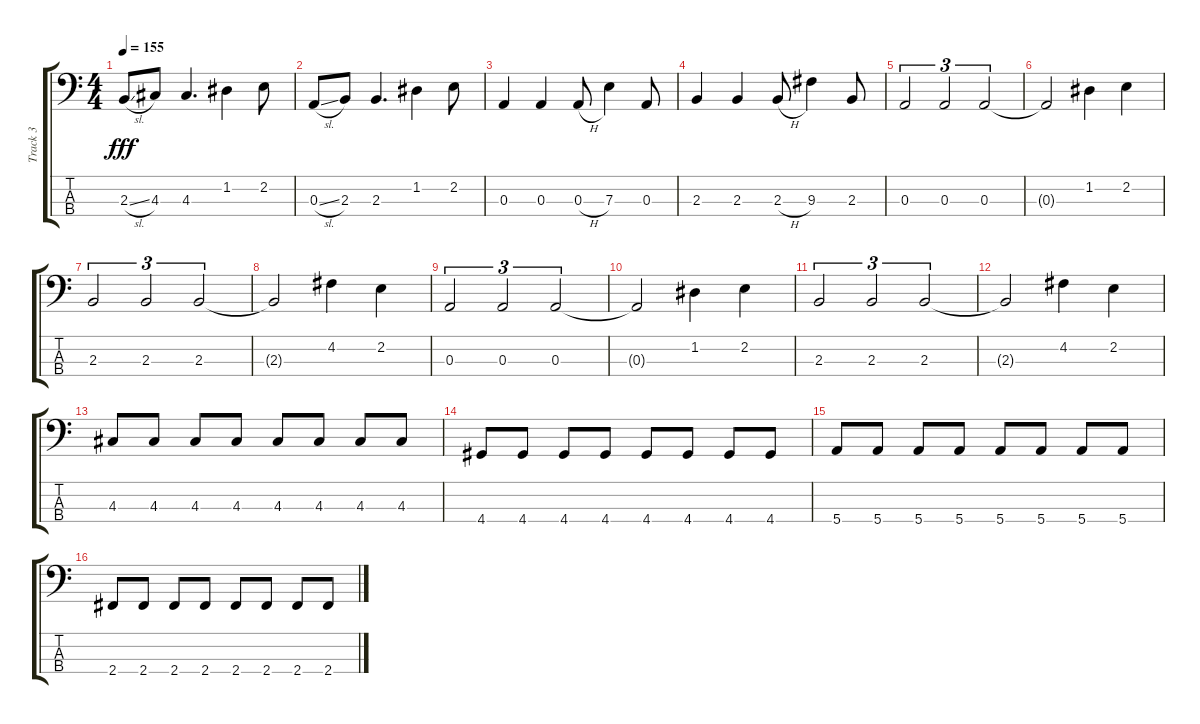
\track ("Track 3" "Track 3") {instrument electricbasspick}
\staff {score tabs}
\tuning (G2 D2 A1 E1) {hide}
\ts (4 4)
\tempo 155
\clef f4
\ks c
2.3{sl}.8{dy fff} 4.3.8 4.3.4{d} 1.2.4 2.2.8 |
0.3{sl}.8 2.3.8 2.3.4{d} 1.2.4 2.2.8 |
0.3.4 0.3.4 0.3{h}.8 7.3.4 0.3.8 |
2.3.4 2.3.4 2.3{h}.8 9.3.4 2.3.8 |
0.3.2{tu (3 2)} 0.3.2{tu (3 2)} 0.3.2{tu (3 2)} |
0.3{t}.2 1.2.4 2.2.4 |
2.3.2{tu (3 2) txt " "} 2.3.2{tu (3 2)} 2.3.2{tu (3 2)} |
2.3{t}.2 4.2.4 2.2.4 |
0.3.2{tu (3 2)} 0.3.2{tu (3 2)} 0.3.2{tu (3 2)} |
0.3{t}.2 1.2.4 2.2.4 |
2.3.2{tu (3 2)} 2.3.2{tu (3 2)} 2.3.2{tu (3 2)} |
2.3{t}.2 4.2.4 2.2.4 |
4.3.8 4.3.8 4.3.8 4.3.8 4.3.8 4.3.8 4.3.8 4.3.8 |
4.4.8 4.4.8 4.4.8 4.4.8 4.4.8 4.4.8 4.4.8 4.4.8 |
5.4.8 5.4.8 5.4.8 5.4.8 5.4.8 5.4.8 5.4.8 5.4.8 |
2.4.8 2.4.8 2.4.8 2.4.8 2.4.8 2.4.8 2.4.8 2.4.8
